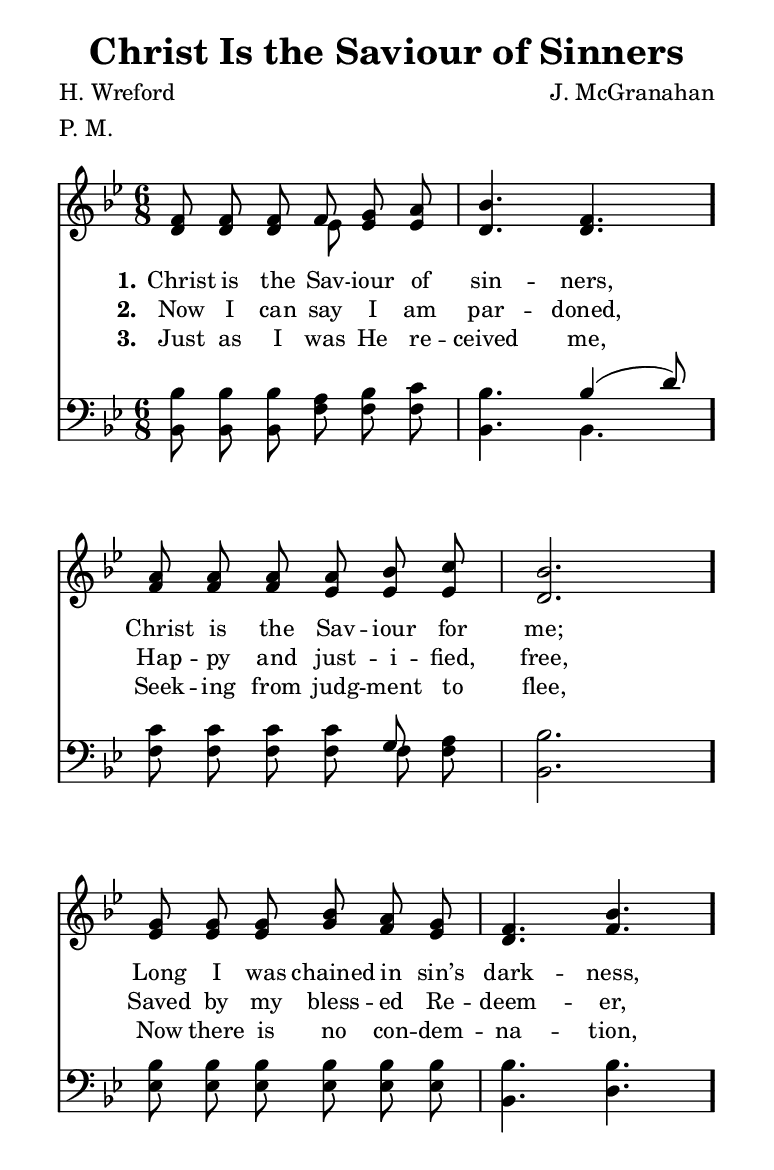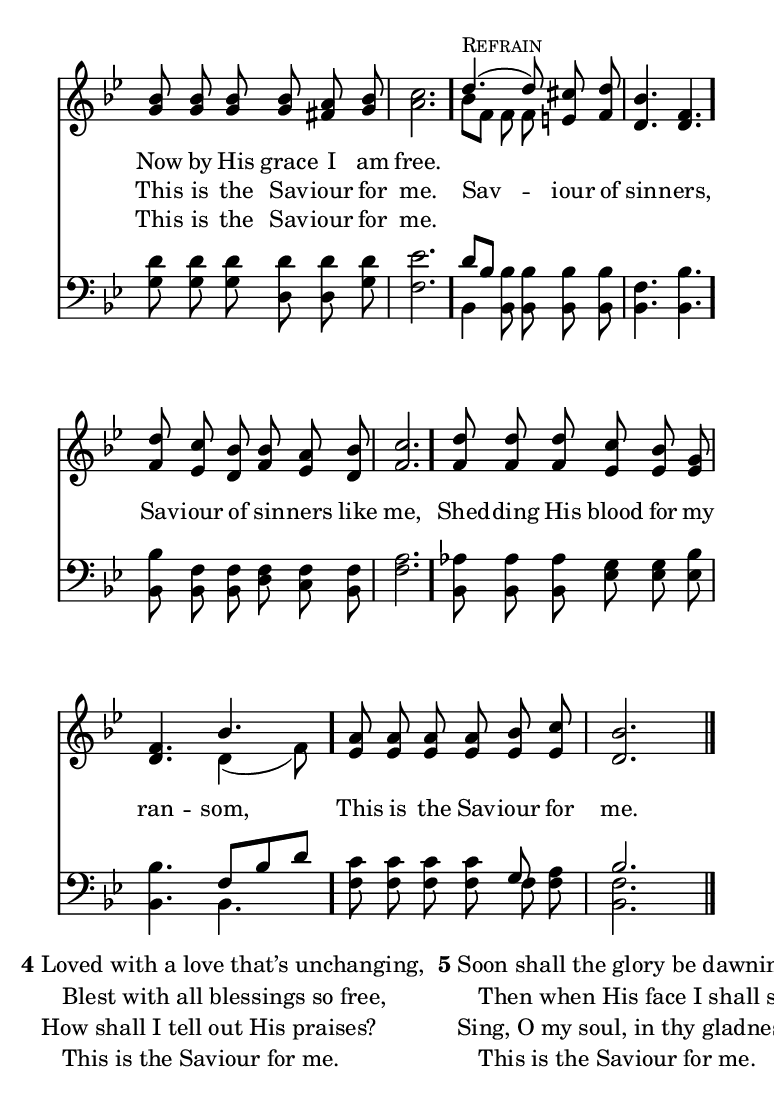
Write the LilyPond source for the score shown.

\include "common/global.ily"
\paper {
  \include "common/paper.ily"
  score-markup-spacing.padding = 2
  score-markup-spacing.basic-distance = 2
}

\header{
  %gospel
  hymnnumber = "68"
  title = "Christ Is the Saviour of Sinners"
  tunename = "Showers of Blessing"
  meter = "P. M."
  poet = "H. Wreford"
  composer = "J. McGranahan"
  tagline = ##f
}

% for fermata in MIDI
ta = { \tempo 4=70 }
tb = { \tempo 4=35 }

patternAA = { c8 c8 c8 c8 c8 c8 | c4. c4. }
patternAB = { c8 c8 c8 c8 c8 c8 | c4. c4( c8) }
patternAC = { c8 c8 c8 c8 c8 c8 | c4. c8[ c8 c8] }

patternBA = { c8 c8 c8 c8 c8 c8 | c2. }

patternCA = { c4.( c8) c8 c8 | c4. c4. }
patternCB = { c8[ c8] c8 c8 c8 c8 | c4. c4. }
patternCC = { c4 c8 c8 c8 c8 | c4. c4. }

global = {
  \include "common/overrides.ily"
  \override Staff.TimeSignature.style = #'numbered
  \time 6/8
  \override Score.MetronomeMark.transparent = ##t % hide all fermata changes too
  \ta
  \key bes \major
  \autoBeamOff
}

notesSoprano = {
\global
\relative c' {

  \changePitch \patternAA { f f f f g a | bes f }
  \changePitch \patternBA { a a a a bes c | bes }
  \changePitch \patternAA { g g g bes a g | f bes }
  \changePitch \patternBA { bes bes bes bes a bes | c }

  << s^\markup { \small \caps "Refrain" }
  \changePitch \patternCA { d d cis d | bes f } >>
  \changePitch \patternBA { d' c bes bes a bes | c }
  \changePitch \patternAA { d d d c bes g | f bes }
  \changePitch \patternBA { a a a a bes c | bes }

  \bar "|."

}
}

notesAlto = {
\global
\relative e' {

  \changePitch \patternAA { d d d ees ees ees | d d }
  \changePitch \patternBA { f f f ees ees ees | d }
  \changePitch \patternAA { ees ees ees g f ees | d f }
  \changePitch \patternBA { g g g g fis g | a }

  \changePitch \patternCB { bes f f | f e! f | d d }
  \changePitch \patternBA { f ees d f ees d | f }
  \changePitch \patternAB { f f f ees ees ees | d d f }
  \changePitch \patternBA { ees ees ees ees ees ees | d }

}
}

notesTenor = {
\global
\relative a {

  \changePitch \patternAB { bes bes bes a bes c | bes bes d }
  \changePitch \patternBA { c c c c g a | bes }
  \changePitch \patternAA { bes bes bes bes bes bes | bes bes }
  \changePitch \patternBA { d d d d d d | ees }

  \changePitch \patternCB { d bes bes bes bes bes | f bes  }
  \changePitch \patternBA { bes f f f f f | a }
  \changePitch \patternAC { aes aes aes g g bes | bes f bes d }
  \changePitch \patternBA { c c c c g a | bes }

}
}

notesBass = {
\global
\relative f, {

  \changePitch \patternAA { bes bes bes f' f f | bes, bes }
  \changePitch \patternBA { f' f f f f f | bes, }
  \changePitch \patternAA { ees ees ees ees ees ees | bes d }
  \changePitch \patternBA { g g g d d g | f }

  \changePitch \patternCC { bes, bes bes bes bes | bes bes }
  \changePitch \patternBA { bes bes bes d c bes | f' }
  \changePitch \patternAA { bes, bes bes ees ees ees | bes bes }
  \changePitch \patternBA { f' f f f f f | < f bes, > }

}
}

Refrain = \lyricmode {

Sav -- iour of sin -- ners, \bar "."
Sav -- iour of sin -- ners like me, \bar "." \eogbreak
Shed -- ding His blood for my ran -- som, \bar "."
This is the Sav -- iour for me. \bar "." \eogbreak

}

wordsA = \lyricmode {
\set stanza = "1."

Christ is the Sav -- iour of sin -- ners, \bar "."
Christ is the Sav -- iour for me; \bar "." \eogbreak
Long I was chained in sin’s dark -- ness, \bar "."
Now by His grace I am free. \bar "." \eogbreak

}

wordsB = \lyricmode {
\set stanza = "2."

Now I can say I am par -- doned,
Hap -- py and just -- i -- fied, free,
Saved by my bless -- ed Re -- deem -- er,
This is the Sav -- iour for me.

\Refrain

}

wordsC = \lyricmode {
\set stanza = "3."

Just as I was He re -- ceived me,
Seek -- ing from judg -- ment to flee,
Now there is no con -- dem -- na -- tion,
This is the Sav -- iour for me.

}

wordsD = \markuplist {

\line { Loved with a love that’s unchanging, }
\line { { \hspace #2 } Blest with all blessings so free, }
\line { How shall I tell out His praises? }
\line { { \hspace #2 } This is the Saviour for me. }

}

wordsE = \markuplist {

\line { Soon shall the glory be dawning, }
\line { { \hspace #2 } Then when His face I shall see, }
\line { Sing, O my soul, in thy gladness, }
\line { { \hspace #2 } This is the Saviour for me. }

}

\score {
  \context ChoirStaff <<
    \context Staff = upper <<
      \set Staff.autoBeaming = ##f
      \set ChoirStaff.systemStartDelimiter = #'SystemStartBar
      \set ChoirStaff.printPartCombineTexts = ##f
      \partcombine #'(2 . 11) \notesSoprano \notesAlto
      \context NullVoice = sopranos { \voiceOne << \notesSoprano >> }
      \context Lyrics = one   \lyricsto sopranos \wordsA
      \context Lyrics = two   \lyricsto sopranos \wordsB
      \context Lyrics = three \lyricsto sopranos \wordsC
    >>
    \context Staff = men <<
      \set Staff.autoBeaming = ##f
      \clef bass
      \set ChoirStaff.printPartCombineTexts = ##f
      \partcombine #'(2 . 11) \notesTenor \notesBass
    >>
  >>
  \layout {
    \include "common/layout.ily"
  }
  \midi{
    \include "common/midi.ily"
  }
}

\noPageBreak

\markup { \fill-line {
  \hspace #0.1
  \line{ \bold 4 \column { \wordsD } }
  \hspace #0.1
  \line{ \bold 5 \column { \wordsE } }
  \hspace #0.1
} }

\version "2.19.49"  % necessary for upgrading to future LilyPond versions.

% vi:set et ts=2 sw=2 ai nocindent syntax=lilypond:
